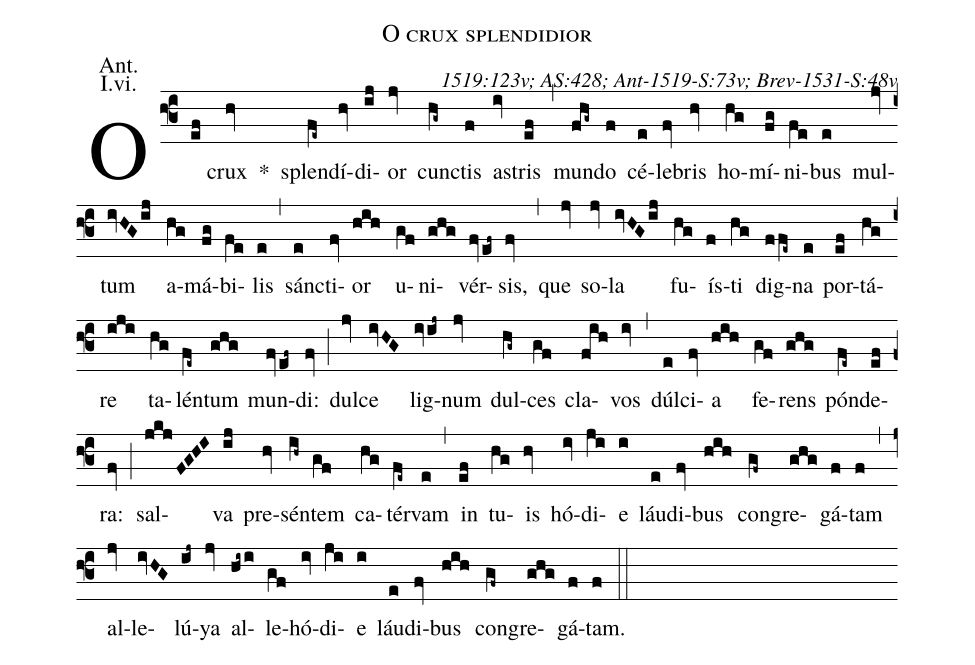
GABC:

name: O crux splendidior;
commentary: 1519:123v; AS:428; Ant-1519-S:73v; Brev-1531-S:48v;
annotation: Ant.;
annotation: I.vi.;
%%
(f3) O(ef) crux(hv) *() splen(fe~)dí(hv)di(ij)or(jv) cunc(hg~)tis(f) as(iv)tris(ef) (,)
mun(fhg~)do(f) cé(e)le(fv)bris(hv) ho(hg)mí(fg)ni(fe)bus(e) mul(jv)tum(ivHGij) a(hg)má(fg)bi(fe)lis(e) (,)
sánc(e)ti(fv)or(hih) u(gf)ni(ghg)vér(fvef~)sis,(fv) (,)
que(jv) so(jv)la(ivHGij) fu(hg)ís(f)ti(hg) dig(ffe~)na(e) por(ef)tá(hg)re(iji) ta(hg)lén(fe~)tum(ghg) mun(fvef~)di:(fv) (;)
dul(jv)ce(ivHG) lig(ivij~)num(jv) dul(hg~)ces(gf) cla(fih)vos(iv) (,)
dúl(e)ci(fv)a(hih) fe(gf)rens(ghg) pón(fe~)de(ef)ra:(fv) (;)
sal(jkjFGHI)va(ij) pre(hv)sén(ih~)tem(gf) ca(hg)tér(fe~)vam(e) (,)
in(ef) tu(hg)is(hv) hó(iv)di(ji)e(i) láu(e)di(fv)bus(hih) con(gf~)gre(ghg)gá(f)tam(f) (,)
al(jv)le(ivHG)lú(ij~)ya(jv) al(hi~i)le(gf)hó(iv)di(ji)e(i) láu(e)di(fv)bus(hih) con(gf~)gre(ghg)gá(f)tam.(f) (::)

% lú(fih)ya(iv) (,)
% al(ef)le(hiHG)lú(f)ya.(f) (::)
%
% S.A.E.(hijjvihivivHGFhv) (::)
%
% lú(fih)ya(iv) (,)
% al(ef)le(hiHG)lú(f)ya.(f) (::)
%
% lú(fih)ya(iv) (,)
% al(ef)le(hiHG)lú(f)ya.(f) (::)
%
% Magníficat.(hjvihivivHGFhv) (::)
%
% hó(iv)di(ji)e(i) láu(e)di(fv)bus(hih) con(gf~)gre(ghg)gá(f)tam.(f) (::)
%
% (ivHGFivhijvij) S.A.E.(hhv) (::)
%
% hó(iv)di(ji)e(i) láu(e)di(fv)bus(hih) con(gf~)gre(ghg)gá(f)tam.(f) (::)
%
% (::)
%
% (hvivHGFivhijvij) Magníficat.(h) hó(iv)di(ji)e(i) láu(e)di(fv)bus(hih) con(gf~)gre(ghg)gá(f)tam.(f) (::)
